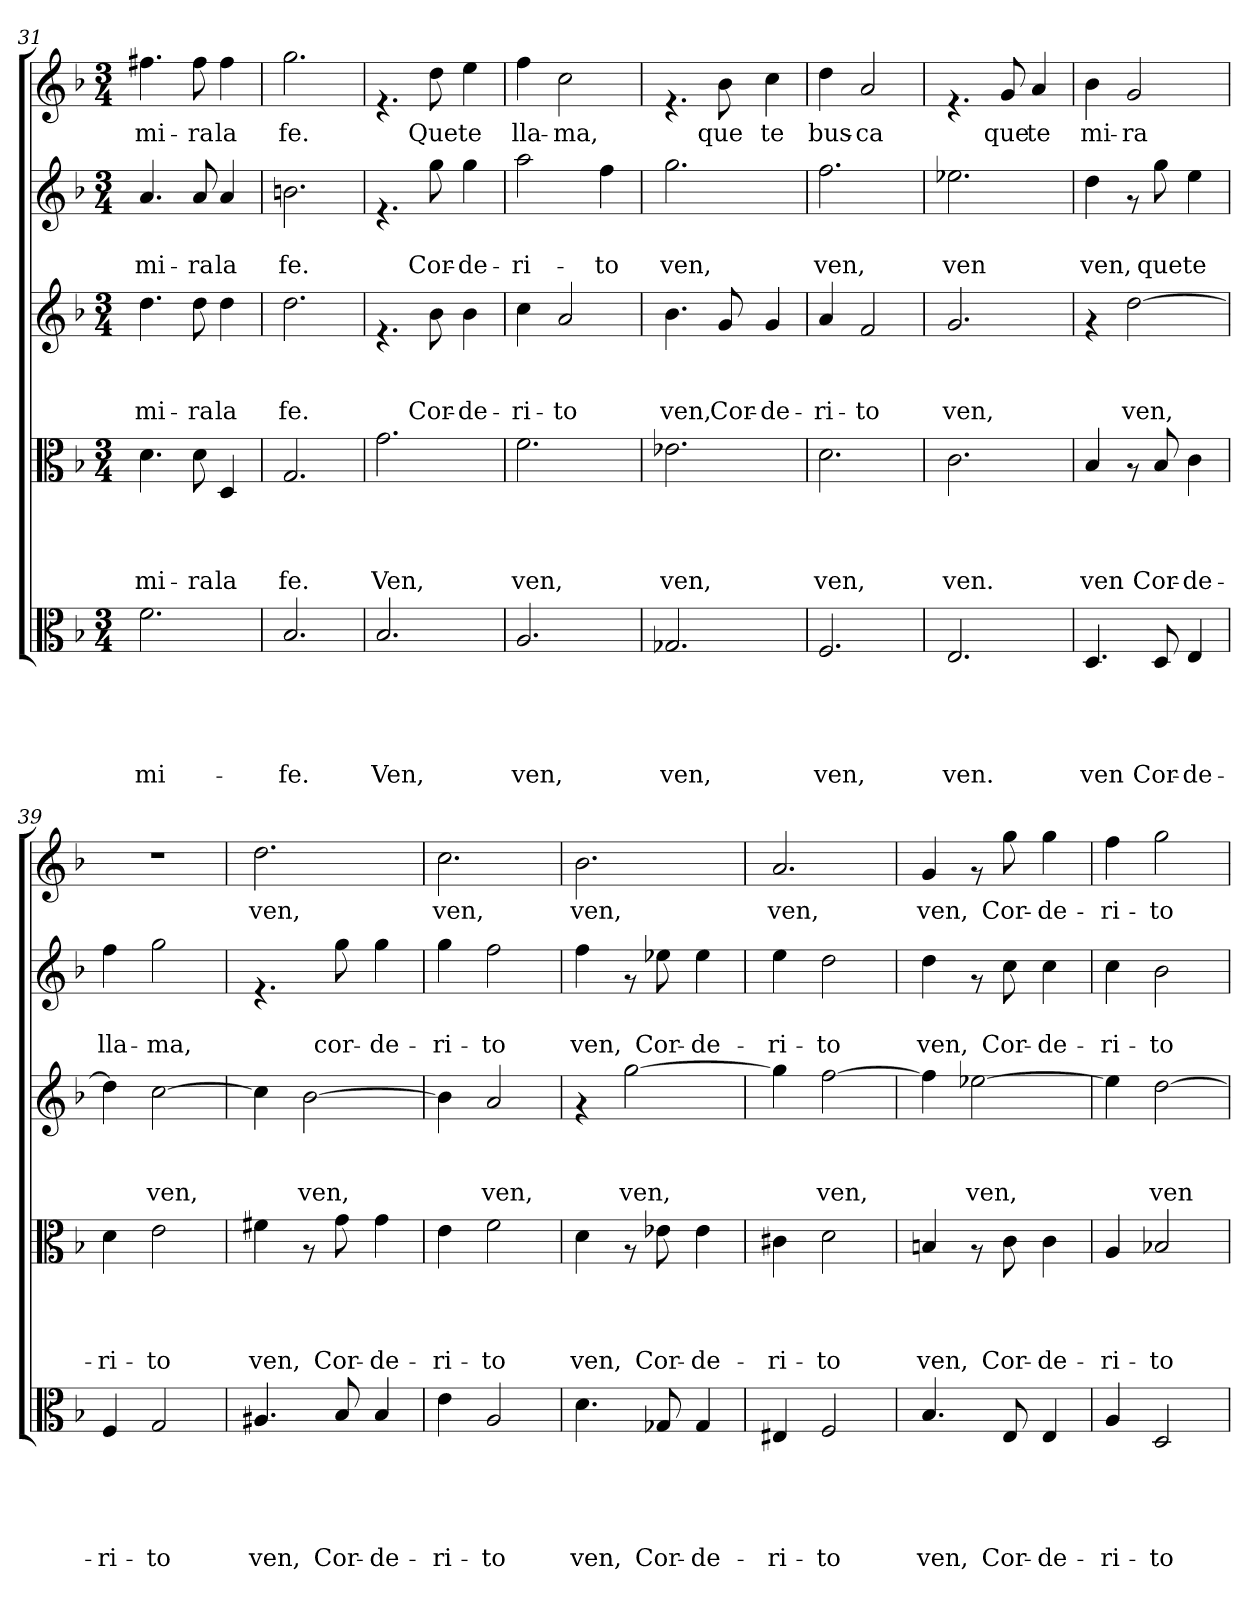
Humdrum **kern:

**kern	**text	**text	**text	**text	**text	**kern	**text	**text	**text	**text	**kern	**text	**text	**text	**kern	**text	**text	**kern	**text
*part5	*part5	*part5	*part5	*part5	*part5	*part4	*part4	*part4	*part4	*part4	*part3	*part3	*part3	*part3	*part2	*part2	*part2	*part1	*part1
*staff5	*staff5	*staff5	*staff5	*staff5	*staff5	*staff4	*staff4	*staff4	*staff4	*staff4	*staff3	*staff3	*staff3	*staff3	*staff2	*staff2	*staff2	*staff1	*staff1
*clefC3	*	*	*	*	*	*clefC3	*	*	*	*	*clefG2	*	*	*	*clefG2	*	*	*clefG2	*
*k[b-]	*	*	*	*	*	*k[b-]	*	*	*	*	*k[b-]	*	*	*	*k[b-]	*	*	*k[b-]	*
*F:	*	*	*	*	*	*F:	*	*	*	*	*F:	*	*	*	*F:	*	*	*F:	*
*M3/4	*	*	*	*	*	*M3/4	*	*	*	*	*M3/4	*	*	*	*M3/4	*	*	*M3/4	*
=31	=31	=31	=31	=31	=31	=31	=31	=31	=31	=31	=31	=31	=31	=31	=31	=31	=31	=31	=31
!	!	!	!	!	!LO:LY:a	!	!	!	!	!LO:LY:b	!	!	!	!LO:LY:b	!	!	!LO:LY:b	!	!LO:LY:b
2.f\	.	.	.	.	mi-	4.d\	.	.	.	mi-	4.dd\	.	.	mi-	4.a/	.	mi-	4.ff#X\	mi-
!	!	!	!	!	!	!	!	!	!	!LO:LY:b	!	!	!	!LO:LY:b	!	!	!LO:LY:b	!	!LO:LY:b
.	.	.	.	.	.	8d\	.	.	.	-ra	8dd\	.	.	-ra	8a/	.	-ra	8ff#\	-ra
!	!	!	!	!	!	!	!	!	!	!LO:LY:b	!	!	!	!LO:LY:b	!	!	!LO:LY:b	!	!LO:LY:b
.	.	.	.	.	.	4D/	.	.	.	la	4dd\	.	.	la	4a/	.	la	4ff#\	la
!!LO:PB:g=z
=32	=32	=32	=32	=32	=32	=32	=32	=32	=32	=32	=32	=32	=32	=32	=32	=32	=32	=32	=32
!	!	!	!	!	!LO:LY:a	!	!	!	!	!LO:LY:b	!	!	!	!LO:LY:b	!	!	!LO:LY:b	!	!LO:LY:b
2.B-/	.	.	.	.	-fe.	2.G/	.	.	.	fe.	2.dd\	.	.	fe.	2.bn\	.	fe.	2.gg\	fe.
=33	=33	=33	=33	=33	=33	=33	=33	=33	=33	=33	=33	=33	=33	=33	=33	=33	=33	=33	=33
!	!	!	!	!	!LO:LY:a	!	!	!	!	!LO:LY:b	!	!	!	!	!	!	!	!	!
2.B-/	.	.	.	.	Ven,	2.g\	.	.	.	Ven,	4.rf	.	.	.	4.rf	.	.	4.rf	.
!	!	!	!	!	!	!	!	!	!	!	!	!	!	!LO:LY:b	!	!	!LO:LY:b	!	!LO:LY:b
.	.	.	.	.	.	.	.	.	.	.	8b-\	.	.	Cor-	8gg\	.	Cor-	8dd\	Que
!	!	!	!	!	!	!	!	!	!	!	!	!	!	!LO:LY:b	!	!	!LO:LY:b	!	!LO:LY:b
.	.	.	.	.	.	.	.	.	.	.	4b-\	.	.	-de-	4gg\	.	-de-	4ee\	te
=34	=34	=34	=34	=34	=34	=34	=34	=34	=34	=34	=34	=34	=34	=34	=34	=34	=34	=34	=34
!	!	!	!	!	!LO:LY:a	!	!	!	!	!LO:LY:b	!	!	!	!LO:LY:b	!	!	!LO:LY:b	!	!LO:LY:b
2.A/	.	.	.	.	ven,	2.f\	.	.	.	ven,	4cc\	.	.	-ri-	2aa\	.	-ri-	4ff\	lla-
!	!	!	!	!	!	!	!	!	!	!	!	!	!	!LO:LY:b	!	!	!	!	!LO:LY:b
.	.	.	.	.	.	.	.	.	.	.	2a/	.	.	-to	.	.	.	2cc\	-ma,
!	!	!	!	!	!	!	!	!	!	!	!	!	!	!	!	!	!LO:LY:b	!	!
.	.	.	.	.	.	.	.	.	.	.	.	.	.	.	4ff\	.	-to	.	.
=35	=35	=35	=35	=35	=35	=35	=35	=35	=35	=35	=35	=35	=35	=35	=35	=35	=35	=35	=35
!	!	!	!	!	!LO:LY:a	!	!	!	!	!LO:LY:b	!	!	!	!LO:LY:b	!	!	!LO:LY:b	!	!
2.G-X/	.	.	.	.	ven,	2.e-i\	.	.	.	ven,	4.b-\	.	.	ven,	2.gg\	.	ven,	4.rf	.
!	!	!	!	!	!	!	!	!	!	!	!	!	!	!LO:LY:b	!	!	!	!	!LO:LY:b
.	.	.	.	.	.	.	.	.	.	.	8g/	.	.	Cor-	.	.	.	8b-\	que
!	!	!	!	!	!	!	!	!	!	!	!	!	!	!LO:LY:b	!	!	!	!	!LO:LY:b
.	.	.	.	.	.	.	.	.	.	.	4g/	.	.	-de-	.	.	.	4cc\	te
=36	=36	=36	=36	=36	=36	=36	=36	=36	=36	=36	=36	=36	=36	=36	=36	=36	=36	=36	=36
!	!	!	!	!	!LO:LY:a	!	!	!	!	!LO:LY:b	!	!	!	!LO:LY:b	!	!	!LO:LY:b	!	!LO:LY:b
2.F/	.	.	.	.	ven,	2.d\	.	.	.	ven,	4a/	.	.	-ri-	2.ff\	.	ven,	4dd\	bus-
!	!	!	!	!	!	!	!	!	!	!	!	!	!	!LO:LY:b	!	!	!	!	!LO:LY:b
.	.	.	.	.	.	.	.	.	.	.	2f/	.	.	-to	.	.	.	2a/	-ca
=37	=37	=37	=37	=37	=37	=37	=37	=37	=37	=37	=37	=37	=37	=37	=37	=37	=37	=37	=37
!	!	!	!	!	!LO:LY:a	!	!	!	!	!LO:LY:b	!	!	!	!LO:LY:b	!	!	!LO:LY:b	!	!
2.E/	.	.	.	.	ven.	2.c\	.	.	.	ven.	2.g/	.	.	ven,	2.ee-X\	.	ven	4.rf	.
!	!	!	!	!	!	!	!	!	!	!	!	!	!	!	!	!	!	!	!LO:LY:b
.	.	.	.	.	.	.	.	.	.	.	.	.	.	.	.	.	.	8g/	que
!	!	!	!	!	!	!	!	!	!	!	!	!	!	!	!	!	!	!	!LO:LY:b
.	.	.	.	.	.	.	.	.	.	.	.	.	.	.	.	.	.	4a/	te
=38	=38	=38	=38	=38	=38	=38	=38	=38	=38	=38	=38	=38	=38	=38	=38	=38	=38	=38	=38
!	!	!	!	!	!LO:LY:a	!	!	!	!	!LO:LY:b	!	!	!	!	!	!	!LO:LY:b	!	!LO:LY:b
4.D/	.	.	.	.	ven	4B-/	.	.	.	ven	4rf	.	.	.	4dd\	.	ven,	4b-\	mi-
!	!	!	!	!	!	!	!	!	!	!	!	!	!	!LO:LY:b	!	!	!	!	!LO:LY:b
.	.	.	.	.	.	8rG	.	.	.	.	[>2dd\	.	.	ven,	8rf	.	.	2g/	-ra
!	!	!	!	!	!LO:LY:a	!	!	!	!	!LO:LY:b	!	!	!	!	!	!	!LO:LY:b	!	!
8D/	.	.	.	.	Cor-	8B-/	.	.	.	Cor-	.	.	.	.	8gg\	.	que	.	.
!	!	!	!	!	!LO:LY:a	!	!	!	!	!LO:LY:b	!	!	!	!	!	!	!LO:LY:b	!	!
4E/	.	.	.	.	-de-	4c\	.	.	.	-de-	.	.	.	.	4ee\	.	te	.	.
=39	=39	=39	=39	=39	=39	=39	=39	=39	=39	=39	=39	=39	=39	=39	=39	=39	=39	=39	=39
!	!	!	!	!	!LO:LY:a	!	!	!	!	!LO:LY:b	!	!	!	!	!	!	!LO:LY:b	!	!
4F/	.	.	.	.	-ri-	4d\	.	.	.	-ri-	4dd\]	.	.	.	4ff\	.	lla-	2.r	.
!	!	!	!	!	!LO:LY:a	!	!	!	!	!LO:LY:b	!	!	!	!LO:LY:b	!	!	!LO:LY:b	!	!
2G/	.	.	.	.	-to	2e\	.	.	.	-to	[<2cc\	.	.	ven,	2gg\	.	-ma,	.	.
!!LO:PB:g=z
=40	=40	=40	=40	=40	=40	=40	=40	=40	=40	=40	=40	=40	=40	=40	=40	=40	=40	=40	=40
!	!	!	!	!	!LO:LY:a	!	!	!	!	!LO:LY:b	!	!	!	!	!	!	!	!	!LO:LY:b
4.A#i/	.	.	.	.	ven,	4f#X\	.	.	.	ven,	4cc\]	.	.	.	4.rf	.	.	2.dd\	ven,
!	!	!	!	!	!	!	!	!	!	!	!	!	!	!LO:LY:b	!	!	!	!	!
.	.	.	.	.	.	8rG	.	.	.	.	[>2b-\	.	.	ven,	.	.	.	.	.
!	!	!	!	!	!LO:LY:a	!	!	!	!	!LO:LY:b	!	!	!	!	!	!	!LO:LY:b	!	!
8B-/	.	.	.	.	Cor-	8g\	.	.	.	Cor-	.	.	.	.	8gg\	.	cor-	.	.
!	!	!	!	!	!LO:LY:a	!	!	!	!	!LO:LY:b	!	!	!	!	!	!	!LO:LY:b	!	!
4B-/	.	.	.	.	-de-	4g\	.	.	.	-de-	.	.	.	.	4gg\	.	-de-	.	.
=41	=41	=41	=41	=41	=41	=41	=41	=41	=41	=41	=41	=41	=41	=41	=41	=41	=41	=41	=41
!	!	!	!	!	!LO:LY:a	!	!	!	!	!LO:LY:b	!	!	!	!	!	!	!LO:LY:b	!	!LO:LY:b
4e\	.	.	.	.	-ri-	4e\	.	.	.	-ri-	4b-\]	.	.	.	4gg\	.	-ri-	2.cc\	ven,
!	!	!	!	!	!LO:LY:a	!	!	!	!	!LO:LY:b	!	!	!	!LO:LY:b	!	!	!LO:LY:b	!	!
2A/	.	.	.	.	-to	2f\	.	.	.	-to	2a/	.	.	ven,	2ff\	.	-to	.	.
=42	=42	=42	=42	=42	=42	=42	=42	=42	=42	=42	=42	=42	=42	=42	=42	=42	=42	=42	=42
!	!	!	!	!	!LO:LY:a	!	!	!	!	!LO:LY:b	!	!	!	!	!	!	!LO:LY:b	!	!LO:LY:b
4.d\	.	.	.	.	ven,	4d\	.	.	.	ven,	4rf	.	.	.	4ff\	.	ven,	2.b-\	ven,
!	!	!	!	!	!	!	!	!	!	!	!	!	!	!LO:LY:b	!	!	!	!	!
.	.	.	.	.	.	8rG	.	.	.	.	[>2gg\	.	.	ven,	8rf	.	.	.	.
!	!	!	!	!	!LO:LY:a	!	!	!	!	!LO:LY:b	!	!	!	!	!	!	!LO:LY:b	!	!
8G-X/	.	.	.	.	Cor-	8e-X\	.	.	.	Cor-	.	.	.	.	8ee-X\	.	Cor-	.	.
!	!	!	!	!	!LO:LY:a	!	!	!	!	!LO:LY:b	!	!	!	!	!	!	!LO:LY:b	!	!
4G-/	.	.	.	.	-de-	4e-\	.	.	.	-de-	.	.	.	.	4ee-\	.	-de-	.	.
=43	=43	=43	=43	=43	=43	=43	=43	=43	=43	=43	=43	=43	=43	=43	=43	=43	=43	=43	=43
!	!	!	!	!	!LO:LY:a	!	!	!	!	!LO:LY:b	!	!	!	!	!	!	!LO:LY:b	!	!LO:LY:b
4E#i/	.	.	.	.	-ri-	4c#X\	.	.	.	-ri-	4gg\]	.	.	.	4ee\	.	-ri-	2.a/	ven,
!	!	!	!	!	!LO:LY:a	!	!	!	!	!LO:LY:b	!	!	!	!LO:LY:b	!	!	!LO:LY:b	!	!
2F/	.	.	.	.	-to	2d\	.	.	.	-to	[>2ff\	.	.	ven,	2dd\	.	-to	.	.
=44	=44	=44	=44	=44	=44	=44	=44	=44	=44	=44	=44	=44	=44	=44	=44	=44	=44	=44	=44
!	!	!	!	!	!LO:LY:a	!	!	!	!	!LO:LY:b	!	!	!	!	!	!	!LO:LY:b	!	!LO:LY:b
4.B-/	.	.	.	.	ven,	4Bn/	.	.	.	ven,	4ff\]	.	.	.	4dd\	.	ven,	4g/	ven,
!	!	!	!	!	!	!	!	!	!	!	!	!	!	!LO:LY:b	!	!	!	!	!
.	.	.	.	.	.	8rG	.	.	.	.	[>2ee-X\	.	.	ven,	8rf	.	.	8rf	.
!	!	!	!	!	!LO:LY:a	!	!	!	!	!LO:LY:b	!	!	!	!	!	!	!LO:LY:b	!	!LO:LY:b
8E/	.	.	.	.	Cor-	8c\	.	.	.	Cor-	.	.	.	.	8cc\	.	Cor-	8gg\	Cor-
!	!	!	!	!	!LO:LY:a	!	!	!	!	!LO:LY:b	!	!	!	!	!	!	!LO:LY:b	!	!LO:LY:b
4E/	.	.	.	.	-de-	4c\	.	.	.	-de-	.	.	.	.	4cc\	.	-de-	4gg\	-de-
=45	=45	=45	=45	=45	=45	=45	=45	=45	=45	=45	=45	=45	=45	=45	=45	=45	=45	=45	=45
!	!	!	!	!	!LO:LY:a	!	!	!	!	!LO:LY:b	!	!	!	!	!	!	!LO:LY:b	!	!LO:LY:b
4A/	.	.	.	.	-ri-	4A/	.	.	.	-ri-	4ee-\]	.	.	.	4cc\	.	-ri-	4ff\	-ri-
!	!	!	!	!	!LO:LY:a	!	!	!	!	!LO:LY:b	!	!	!	!LO:LY:b	!	!	!LO:LY:b	!	!LO:LY:b
2D/	.	.	.	.	-to	2B-X/	.	.	.	-to	[>2dd\	.	.	ven	2b-\	.	-to	2gg\	-to
=	=	=	=	=	=	=	=	=	=	=	=	=	=	=	=	=	=	=	=
*-	*-	*-	*-	*-	*-	*-	*-	*-	*-	*-	*-	*-	*-	*-	*-	*-	*-	*-	*-
